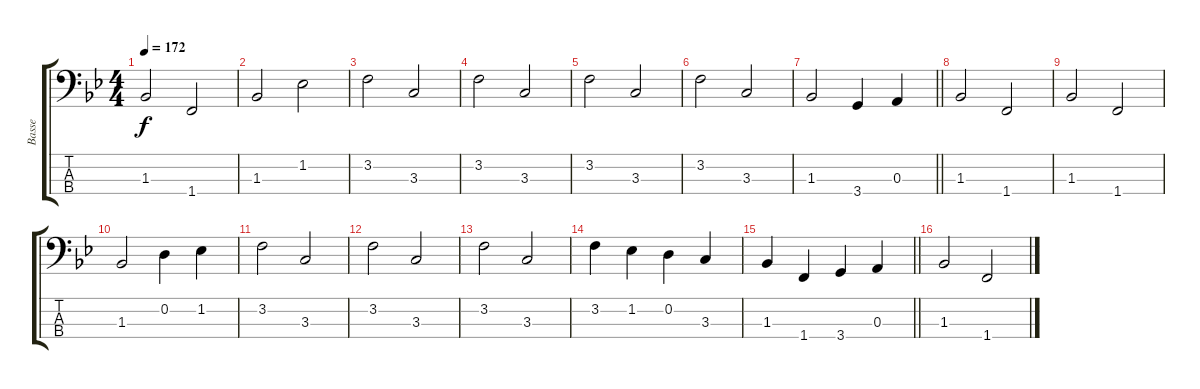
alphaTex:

\track ("Basse" "Basse") {instrument electricbassfinger}
\staff {score tabs}
\tuning (G2 D2 A1 E1) {hide}
\ts (4 4)
\tempo 172
\clef f4
\ks bb
1.3.2{dy f} 1.4.2 |
1.3.2 1.2.2 |
3.2.2 3.3.2 |
3.2.2 3.3.2 |
3.2.2 3.3.2 |
3.2.2 3.3.2 |
\barLineRight lightlight
1.3.2 3.4.4 0.3.4 |
1.3.2 1.4.2 |
1.3.2 1.4.2 |
1.3.2 0.2.4 1.2.4 |
3.2.2 3.3.2 |
3.2.2 3.3.2 |
3.2.2 3.3.2 |
3.2.4 1.2.4 0.2.4 3.3.4 |
\barLineRight lightlight
1.3.4 1.4.4 3.4.4 0.3.4 |
1.3.2 1.4.2
